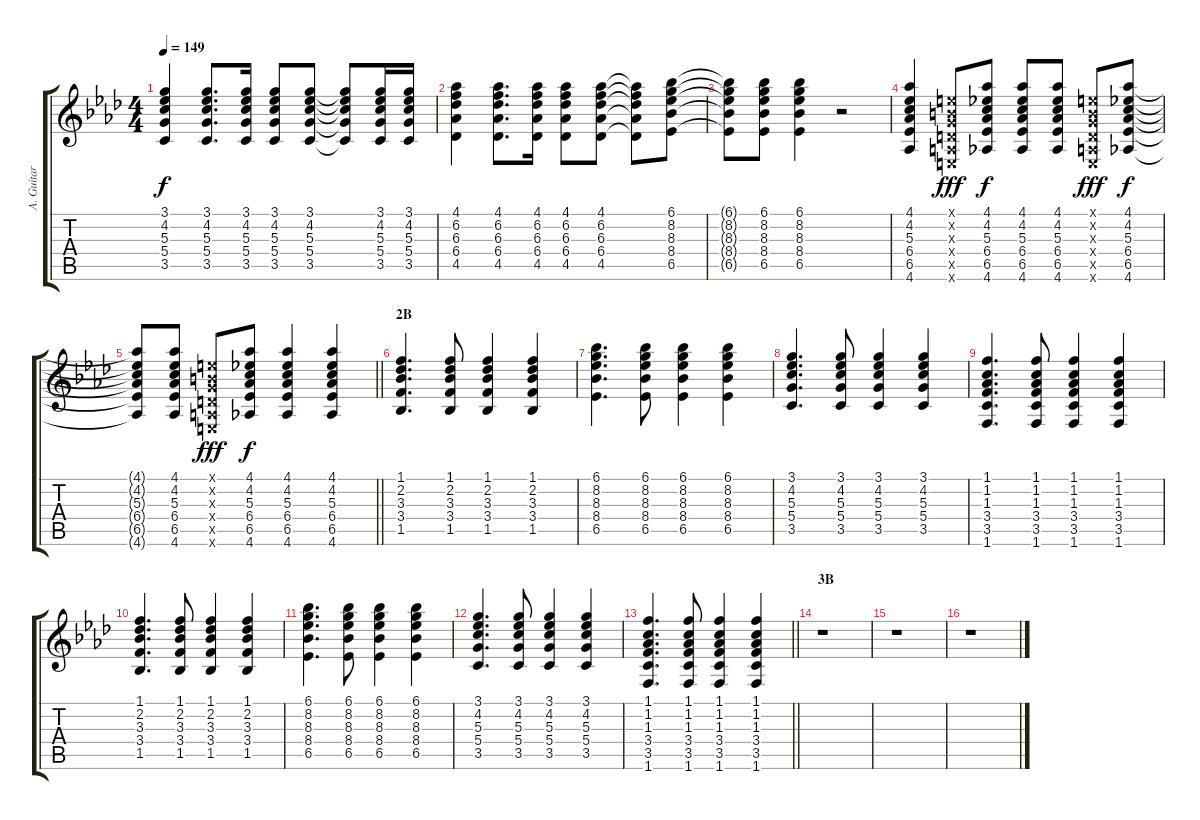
\track ("A. Guitar " "A. Guitar ") {instrument acousticguitarsteel}
\staff {score tabs}
\tuning (E4 B3 G3 D3 A2 E2) {hide}
\ts (4 4)
\tempo 149
\clef g2
\ks ab
(3.1 4.2 5.3 5.4 3.5).4{dy f} (3.1 4.2 5.3 5.4 3.5).8{d} (3.1 4.2 5.3 5.4 3.5).16 (3.1 4.2 5.3 5.4 3.5).8 (3.1 4.2 5.3 5.4 3.5).8 (3.1{t} 4.2{t} 5.3{t} 5.4{t} 3.5{t}).8 (3.1 4.2 5.3 5.4 3.5).16 (3.1 4.2 5.3 5.4 3.5).16 |
(4.1 6.2 6.3 6.4 4.5).4 (4.1 6.2 6.3 6.4 4.5).8{d} (4.1 6.2 6.3 6.4 4.5).16 (4.1 6.2 6.3 6.4 4.5).8 (4.1 6.2 6.3 6.4 4.5).8 (4.1{t} 6.2{t} 6.3{t} 6.4{t} 4.5{t}).8 (6.1 8.2 8.3 8.4 6.5).8 |
(6.1{t} 8.2{t} 8.3{t} 8.4{t} 6.5{t}).8 (6.1 8.2 8.3 8.4 6.5).8 (6.1 8.2 8.3 8.4 6.5).4 r.2 |
(4.1 4.2 5.3 6.4 6.5 4.6).4 (0.1{x} 0.2{x} 0.3{x} 0.4{x} 0.5{x} 0.6{x}).8{dy fff} (4.1 4.2 5.3 6.4 6.5 4.6).8{dy f} (4.1 4.2 5.3 6.4 6.5 4.6).8 (4.1 4.2 5.3 6.4 6.5 4.6).8 (0.1{x} 0.2{x} 0.3{x} 0.4{x} 0.5{x} 0.6{x}).8{dy fff} (4.1 4.2 5.3 6.4 6.5 4.6).8{dy f} |
\barLineRight lightlight
(4.1{t} 4.2{t} 5.3{t} 6.4{t} 6.5{t} 4.6{t}).8 (4.1 4.2 5.3 6.4 6.5 4.6).8 (0.1{x} 0.2{x} 0.3{x} 0.4{x} 0.5{x} 0.6{x}).8{dy fff} (4.1 4.2 5.3 6.4 6.5 4.6).8{dy f} (4.1 4.2 5.3 6.4 6.5 4.6).4 (4.1 4.2 5.3 6.4 6.5 4.6).4 |
\section ("" "2B")
(1.1 2.2 3.3 3.4 1.5).4{d} (1.1 2.2 3.3 3.4 1.5).8 (1.1 2.2 3.3 3.4 1.5).4 (1.1 2.2 3.3 3.4 1.5).4 |
(6.1 8.2 8.3 8.4 6.5).4{d} (6.1 8.2 8.3 8.4 6.5).8 (6.1 8.2 8.3 8.4 6.5).4 (6.1 8.2 8.3 8.4 6.5).4 |
(3.1 4.2 5.3 5.4 3.5).4{d} (3.1 4.2 5.3 5.4 3.5).8 (3.1 4.2 5.3 5.4 3.5).4 (3.1 4.2 5.3 5.4 3.5).4 |
(1.1 1.2 1.3 3.4 3.5 1.6).4{d} (1.1 1.2 1.3 3.4 3.5 1.6).8 (1.1 1.2 1.3 3.4 3.5 1.6).4 (1.1 1.2 1.3 3.4 3.5 1.6).4 |
(1.1 2.2 3.3 3.4 1.5).4{d} (1.1 2.2 3.3 3.4 1.5).8 (1.1 2.2 3.3 3.4 1.5).4 (1.1 2.2 3.3 3.4 1.5).4 |
(6.1 8.2 8.3 8.4 6.5).4{d} (6.1 8.2 8.3 8.4 6.5).8 (6.1 8.2 8.3 8.4 6.5).4 (6.1 8.2 8.3 8.4 6.5).4 |
(3.1 4.2 5.3 5.4 3.5).4{d} (3.1 4.2 5.3 5.4 3.5).8 (3.1 4.2 5.3 5.4 3.5).4 (3.1 4.2 5.3 5.4 3.5).4 |
\barLineRight lightlight
(1.1 1.2 1.3 3.4 3.5 1.6).4{d} (1.1 1.2 1.3 3.4 3.5 1.6).8 (1.1 1.2 1.3 3.4 3.5 1.6).4 (1.1 1.2 1.3 3.4 3.5 1.6).4 |
\section ("" "3B")
r.1 |
r.1 |
r.1
